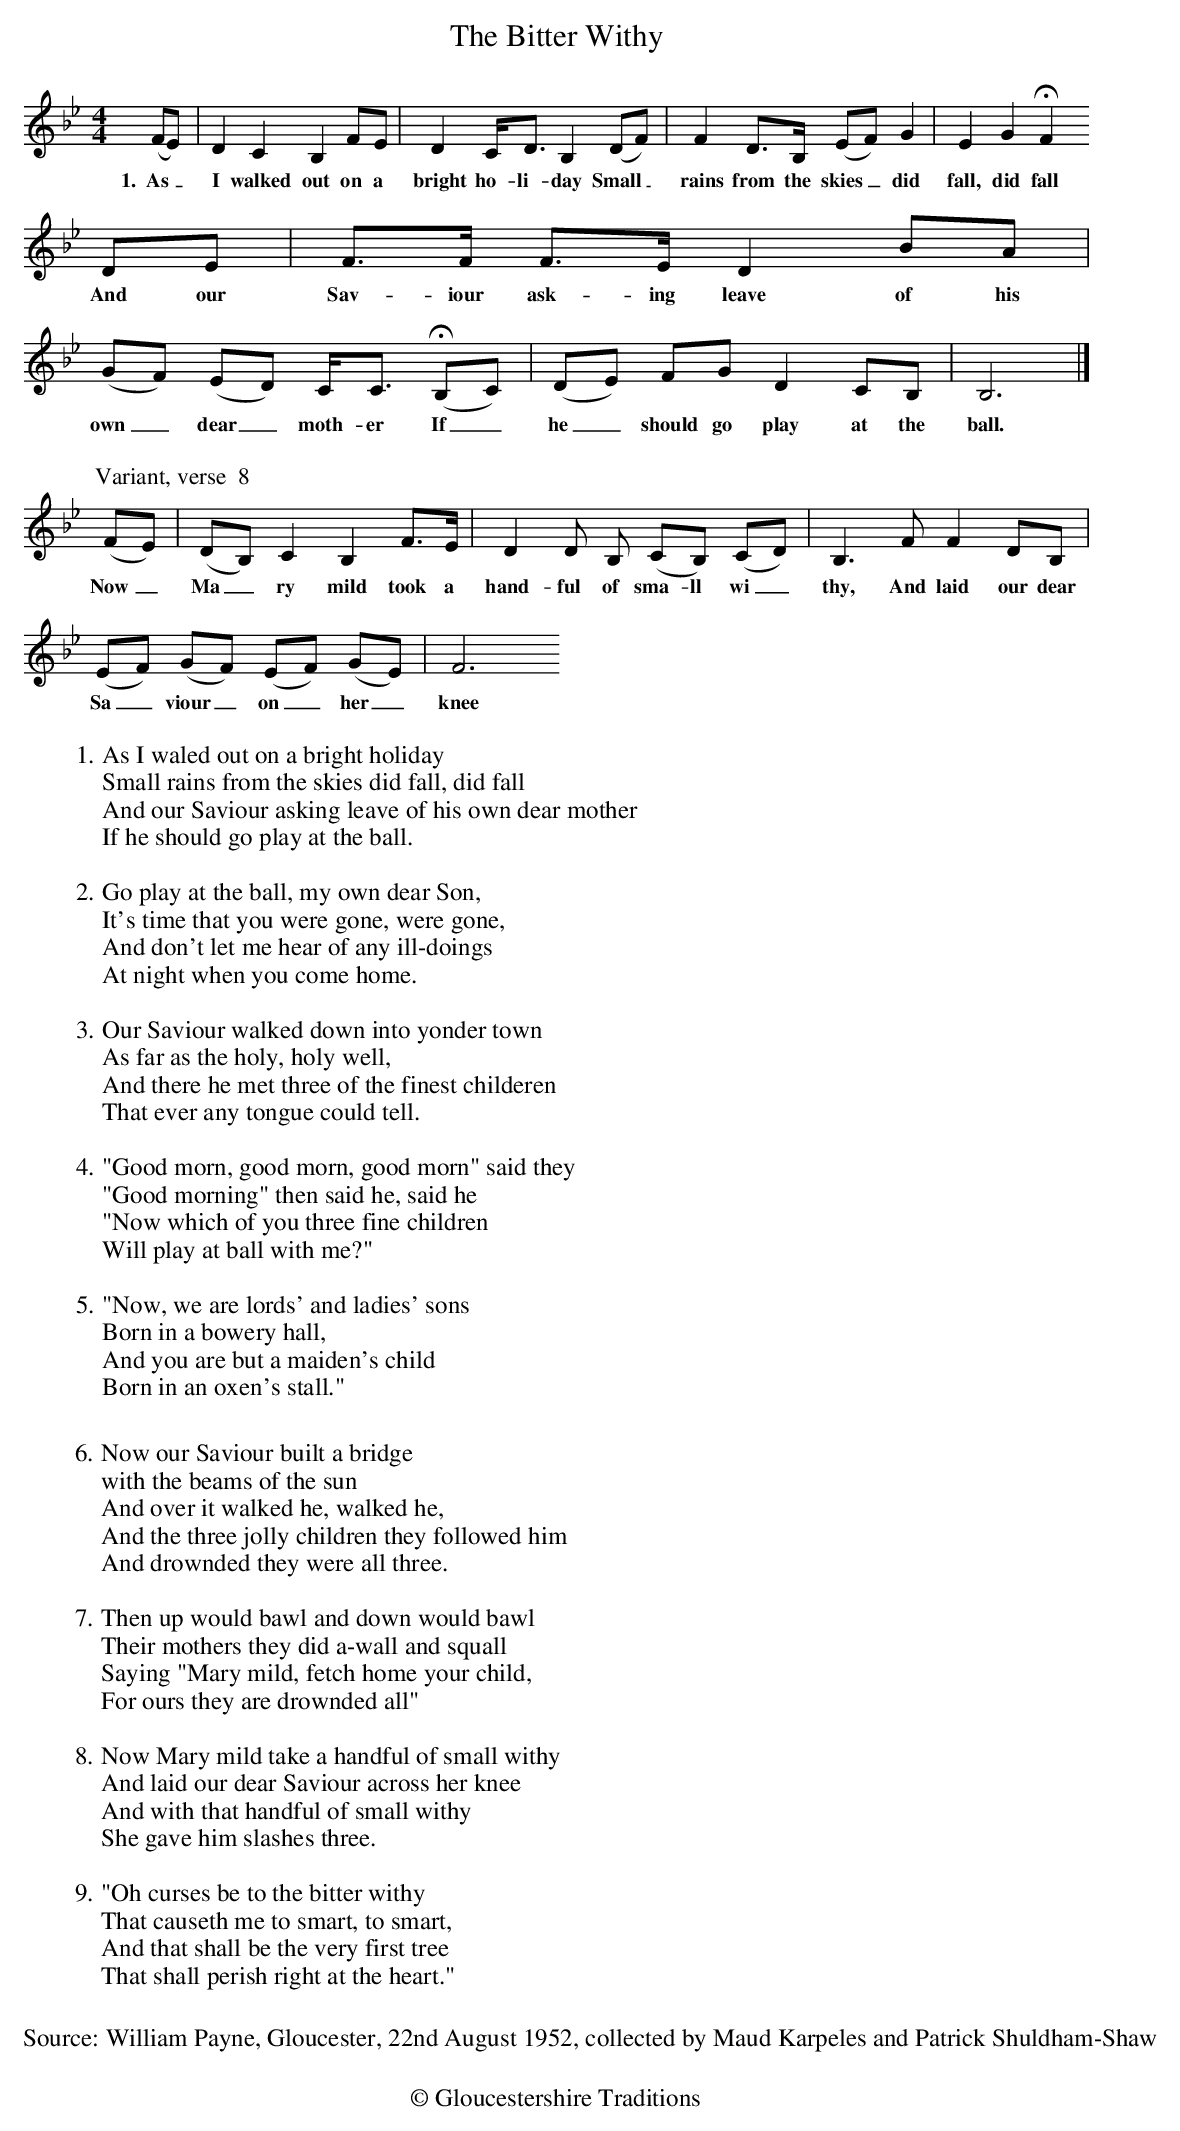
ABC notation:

X:1
T: The Bitter Withy
M: 4/4
L: 1/4
K: Bb
(F/2E/2) | DCB,F/2E/2 | DC/4D3/4B,(D/2F/2) | FD3/4B,/4 (E/2F/2)G | EG!fermata!F
w:1.~~As_I walked out on a bright ho-li-day Small_rains from the skies_ did fall, did fall
D/2E/2 | F3/4F/4 F3/4E/4 DB/2A/2 | (G/2F/2) (E/2D/2) C/4C3/4 !fermata!(B,/2C/2) | (D/2E/2) F/2G/2 DC/2B,/2 | B,3 |]
w:And our Sav-iour ask-ing leave of his own_ dear_ moth-er If_ he_ should go play at the ball.
%%text
%%text
[P:Variant, verse  8](F/2E/2) | (D/2B,/2)CB,F3/4E/4 |DD/2 B,/2 (C/2B,/2) (C/2D/2) | B,3/F/2FD/2B,/2 |
w:Now_Ma_ry mild took a hand-ful of sma-ll wi_thy, And laid our dear
 (E/2F/2) (G/2F/2) (E/2F/2) (G/2E/2) | F3
w:Sa_viour_on_ her_ knee
%%text
%%text
W:1. As I waled out on a bright holiday
W:Small rains from the skies did fall, did fall
W:And our Saviour asking leave of his own dear mother
W:If he should go play at the ball.
W:
W:2. Go play at the ball, my own dear Son,
W:It's time that you were gone, were gone,
W:And don't let me hear of any ill-doings
W:At night when you come home.
W:
W:3. Our Saviour walked down into yonder town
W:As far as the holy, holy well,
W:And there he met three of the finest childeren
W:That ever any tongue could tell.
W:
W:4. "Good morn, good morn, good morn" said they
W:"Good morning" then said he, said he
W:"Now which of you three fine children
W:Will play at ball with me?"
W:
W:5. "Now, we are lords' and ladies' sons
W:Born in a bowery hall,
W:And you are but a maiden's child
W:Born in an oxen's stall."
W:
W:6. Now our Saviour built a bridge
W: with the beams of the sun
W:And over it walked he, walked he,
W:And the three jolly children they followed him
W:And drownded they were all three.
W:
W:7. Then up would bawl and down would bawl
W:Their mothers they did a-wall and squall
W:Saying "Mary mild, fetch home your child,
W:For ours they are drownded all"
W:
W:8. Now Mary mild take a handful of small withy
W:And laid our dear Saviour across her knee
W:And with that handful of small withy
W:She gave him slashes three.
W:
W:9. "Oh curses be to the bitter withy
W:That causeth me to smart, to smart,
W:And that shall be the very first tree
W:That shall perish right at the heart."
